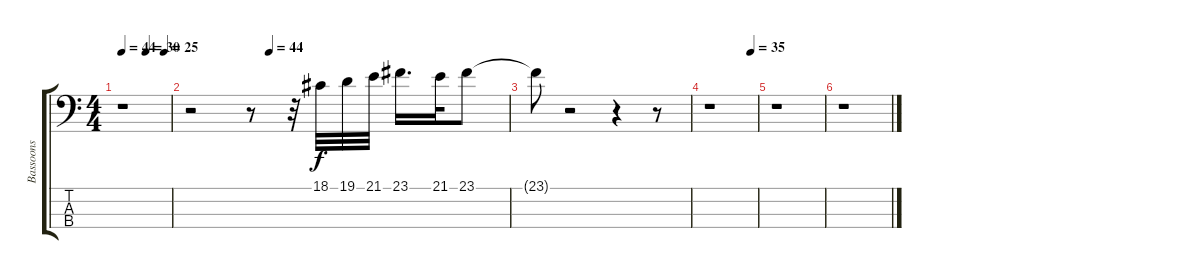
\track ("Bassoons" "Bassoons") {instrument bassoon}
\staff {score tabs}
\tuning (G2 D2 A1 E1) {hide}
\ts (4 4)
\tempo 44
\tempo (30 0.5)
\tempo (25 0.875)
\clef f4
\ks c
r.1{dy mp} |
\tempo (44 0.25)
r.2 r.8 r.32 18.1.32{dy f} 19.1.32 21.1.32 23.1.16{d} 21.1.32 23.1.8 |
23.1{t}.8 r.2 r.4 r.8 |
\tempo (35 0.875)
r.1 |
r.1 |
r.1
